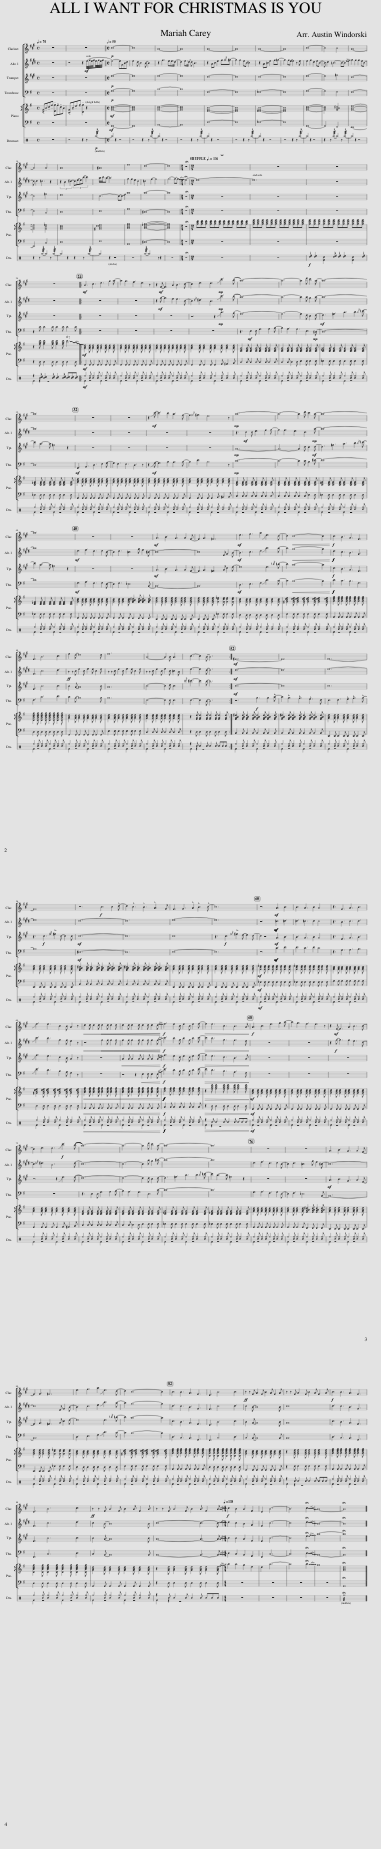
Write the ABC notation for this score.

X:1
%%score [ 1 { 2 } 3 4 ] [ { 5 | 6 } ] ( 7 8 )
L:1/8
Q:1/4=70
M:4/4
I:linebreak $
K:G
V:1 treble transpose=-2
V:2 treble transpose=-9
V:3 treble transpose=-2
V:4 bass
V:5 treble
V:6 bass
V:7 perc
K:none
V:8 perc
K:none
V:1
[K:A] z8 | z8 ||[M:2/2]!p![Q:1/2=50] c8- | c8 | A8- | %5
 A8 | A8- | A8 | A8- | A8 | %10
 c8- | c4 B4 | A8- |$ A4 A4 | A8 | %15
 ^A8 | f8 | d8- | d8 |[M:2/4] !fermata!z4 | %20
[M:12/8][Q:3/8=136] z12 | z12 | z12 |$ z12 |:!mf! A3 c3 e3 g2 a- | %25
 a2 g3 f3 e3 z | z2!mf! F- F3 A2 B3 c- | c2 e3 d3!mp! !slide!c'3 ((b | a12-)) | a6- a2 d' c'2 a- | %30
 a12- |$ a12 | z12 | z12 | z2!mf! !slide!c'- c'3 b2 a3 f- | %35
 f2{/=g} ^g3 e6 z |!mp! a12- | a6- a2 d' c'2 a- | a12- |$ a12 | %40
 z12 | z12 |!mf! A3 B3 G3 A2 F- | F2 G3 =F7 |!mf! e3 f3 a2 !slide!e3 d- | %45
 d2!<(! c8- c2!<)! |!f! c3 B3 A3 F3 |$ E3 B6 c3 | f2 e- e8 e | f12 | %50
 A6- A2 B A3 | c3- c2 B- B6 :|!mf! ^E12- | E12 | F12- |$ %55
 F12 | z6!f! c3 c2 !^!d- | d2 !^!c3 !^!B3 !^!A3 G | F3 G3 !^!A2 !^!B3 !^!c- | c12 | %60
 z6!mf! A3 B3 | B3 A3 B2 A4 | z3 F3 A3 B3 |$ !slide!f3 e3 c2 B A2 z |!<(! d2 d d2 d!<(! d2 d d2 d | %65
 d2 d d2 d d2 d d2 !~(!d!<)!!<)! |!f! !~)!f3 e2 c e2 c e2 f- |!>(! f2 e3 c3 B3 A!>)! |!f! A3 c3 e3 g2 a- | a2 g3 f3 e3 z | %70
 z2!mf! F- F3 A2 B3 c- |$ c2 e3 d3!f! !slide!c'3 ((((b | a12-)))) | a6- a2 d' c'2 a- | a12- | %75
 a12 | z12 | z12 | A3 B3 G3 A2 F- |$ F2 G3 =F7 | %80
 e3 f3 a2 !slide!e3 d- | d2 c8- c2 | c3 B3 A3 F3 | E3 B6 c3 |!ff! z z F A2 F B2 A F2 A | %85
 z z F A2 F B2 A F2 A |!f! c3 B3 A3 F3 |$ E3 B6 c3 |!ff! z z F A2 F B2 A F2 A | z z F A2 F B2 A F2 !~(!A | %90
[M:4/4][Q:1/4=138]!f! !~)!c2 B2 A2 F2 | E2 B6- | B6 !~(!!fermata!c2 | !~)!A8- | !fermata!A8 |] %95
V:2
[K:E] z8 | z4 z2!mf! (e/4f/4e/4f/4e/4f/4e/4f/4 ||[M:2/2] e4-) eGBd | e2 d c2 B- B2 | z2 f3 ee>d- | %5
 d2 e>d- d B3 | z2 Ac e2 f{/=g}^g- | g2 f2 ec- c2 | z2 A=c e2 f=g- | g2 fe- e2 z e | %10
 e2 f2 d2 ec- | c d2 =c3- c-!~(!c | !~)!g2 f2 f2 ec- |$ c d2 =c3 z2 | (3z2 B2 ^c2- (3:2:5ce-eb- b2 | %15
 a/b/a- a6 | g2 f2 e2 c2 | =c2 f2- f4 | g6- g-!~(!g |[M:2/4] !~)!!fermata!e4- | %20
[M:12/8] e12- | e12 | z12 |$ z12 |: z12 | %25
 z12 | z2!mf! g- g3 f2 e3 c- | c2{/=d} ^d3 B3!mp! !slide!c'3 ((b | a12-)) | a6- a2 a g2 a- | %30
 a12- |$ a12 | z12 | z12 | z12 | %35
 z12 | z3!mf! c2 c e3 f2 g- | g2 f3 e3 c3!mp! a- | a12- |$ a12 | %40
!mf! e3 f3 d3 e2 c- | c2 d3 =c3 g f2 ^c- | c12- | c8 E G2 B- |!mf! B3 c3 e2 !slide!b3 a- | %45
 a2!<(! g8- g2!<)! |!f!!f! d3 c3 B3 G3 |$ F3 c6 d3 |!ff! z z c e2 c f2 e c2 e | z z c e2 c f2 e c2 e | %50
 z z c e2 c f2 c =c2 B | e3- e2 d- d6 :|!mf! d12- | d12 | e12- |$ %55
 e12 | d12- | d12 | e12- | e12 | %60
 z6!mf!!mf! =c3 =d3 | =d3 =c3 d2 c4 | z3 B3 c3 d3 |$ !slide!c'3 b3 g2 f e2 z |!<(! z6!<(! f2 f f2 f | %65
 f2 f f2 f f2 f f2 !~(!f!<)!!<)! |!f! !~)!c'3 b2 g b2 g b2 c'- |!>(! c'2 b3 g3 f3 e!>)! | z12 | z12 | %70
 z2!f! g- g3 f2 e3 c- |$ c2{/=d} ^d3 B6 (d | c12-) | c6- c2 a g2 ^b- | b12- | %75
 b12 | e3 f3 d3 e2 c- | c2 d3 =c3 g f2 ^c- | c12- |$ c8 E G2 B- | %80
 B3 c3 e2 !slide!b3 a- | a2 g8- g2 | d3 c3 B3 G3 | F3 c6 d3 | c2 B- B8 B | %85
 c12 | d3 c3 B3 G3 |$ F3 c6 d3 | c2 B- B8 B | c8- c3- !~(!c | %90
[M:4/4] !~)!d2 c2 B2 G2 | F2 c6- | c6 !~(!!fermata!d2 | !~)!B8- | !fermata!B8 |] %95
V:3
[K:A] z8 | z8 ||[M:2/2]!p! e8- | e8 | e8- | %5
 e8 | d8- | d8 | d8- | d8 | %10
 e8- | e4 =f4 | c8- |$ c4 =f4 | e8 | %15
 c6- c-!~(!c | !~)!a8 | a8- | a8 |[M:2/4] !fermata!z4 | %20
[M:12/8] z12 | z12 | z12 |$ z12 |: z12 | %25
 z12 | z12 | z6 z2!mp! !slide!a3 (g | f12-) | f6- f2 d c2 d- | %30
!mf! d3 =f3 a3 b2{/b} =c'- |$ c'2 a3- a =f4 z2 | z12 | z12 | z12 | %35
 z12 |!mp! A12- | A6- A2 d c2!mf! d- | d3 =f3 a3 b2{/b} =c'- |$ c'2 a3- a =f4 z2 | %40
 z12 | z12 |!mf! A3 B3 G3 A2 F- | F2 G3 =F3 A c2 e- | e8 e3{/_b} =b- | %45
 b2 a8- a2 |!f! c3 B3 A3 F3 |$ E3 B6 c3 | B2 A- A8 B | A12 | %50
 c6- c2 d c3 |{/=c'} ^c'3- c'2 b- b6 :|!mf! c12- | c12 | c12 |$ %55
 z3!f! c3{/=f} !>!^f2 c- c2 c |!mf! c12- | c12 | c12 | z3!f! c3{/=f} !>!^f2 e- e2 d- | %60
 d2 z4!mf! A3 B3 | B3 A3 B2 A4 | z3 F3 A3 B3 |$ !slide!f3 e3 c2 B A2 z | z12 | %65
!<(! A2 A A2 A A2 A A2 !~(!A!<)! |!f! !~)!f3 e2 c e2 c e2 f- |!>(! f2 e3 c3 B3 A!>)! | z12 | z12 | %70
 z12 |$ z6 z2 !slide!e3 ((e | d12-)) | d6- d2 d c2 d- | d3 =f3 a3 b2{/b} =c'- | %75
 c'2 a3- a =f4 z2 | z12 | z12 |!mf! A3 B3 G3 A2 F- |$ F2 G3 =F3 A c2 e- | %80
 e8 e3{/_b} =b- | b2 a8- a2 | c3 B3 A3 F3 | E3 B6 c3 | B2 A- A8 B | %85
 A12 | c3 B3 A3 F3 |$ E3 B6 c3 | B2 A- A8 B | A8- A3- !~(!A | %90
[M:4/4] !~)!c2 B2 A2 F2 | E2 B6- | B6 !~(!!fermata!e2 | !~)!a8- | !fermata!a8 |] %95
V:4
 z8 | z8 ||[M:2/2]!p! G,8- | G,8 | B,8- | %5
 B,8 | E,8- | E,8 | _E,8- | E,8 | %10
 G,8- | G,4 F,4 | E,8- |$ E,4 C,4 | D,8 | %15
 E,8 | A,8 | ^D,8- | D,8 |[M:2/4] !fermata!z4 | %20
[M:12/8] z12 | z12 | z12 |$ z2 D D2 D D2 D D2 D |: z12 | %25
 z12 | z12 | z12 | z3!mf! E,2 E, G,3 A,2 B,- | B,2 A,3 G,3 E,3!mp! ^D,- | %30
 D,12- |$ D,12 |!mf! G,,3 B,,3 D,3 F,2 G,- | G,2 F,3 E,3 D,3 z | z2!mf! !slide!G,- G,3 B,2 A,3 B,- | %35
 B,2 D3 B,6 z |!mp! C12- | C6- C2 C B,2 ^D- | D12- |$ D12 | %40
!mf! G,3 A,3 F,3 G,2 E,- | E,2 F,3 _E,6 B,,- | B,,12- | B,,12 |!mf! D,3 E,3 G,2 !slide!D3 C- | %45
 C2!<(! B,8- B,2!<)! |!f!!f! D3 C3 B,3 G,3 |$ F,3 C6 D3 | C2 B,- B,8 B, | B,12 | %50
 E,6- E,2 E, E,3 | E,3- E,2 D,- D,6 :| z6!f! B,3 B,2 !^!C- | C2 !^!B,3 !^!A,3 !^!G,3 F, | E,3 F,3 !^!G,2 !^!A,3 !^!B,- |$ %55
 B,12 |!mf! ^D,12- | D,12 | E,12- | E,12 | %60
 z6!mf!!mf! C3 D3 | D3 C3 D2 C4 | z3 G,3 A,3 B,3 |$ !slide!E3 D3 B,2 A, G,2 z | z12 | %65
 z4 z2!<(! E,2 E, E,2 !~(!E,!<)! |!f! !~)!E3 D2 B, D2 B, D2 E- |!>(! E2 D3 B,3 A,3 G,!>)! | z12 | z12 | %70
 z12 |$ z12 | z3 E,2 E, G,3 A,2 B,- | B,2 A,3 G,3 E,3 C- | C12- | %75
 C12 | G,3 A,3 F,3 G,2 E,- | E,2 F,3 _E,6 B,,- | B,,12- |$ B,,12 | %80
 D,3 E,3 G,2 !slide!D3 C- | C2 B,8- B,2 | D,3 C,3 B,,3 G,,3 | F,,3 C,6 D,3 | C,2 B,,- B,,8 B,, | %85
 B,,12 | D,3 C,3 B,,3 G,,3 |$ F,,3 C,6 D,3 | C,2 B,,- B,,8 B,, | B,,8- B,,3- !~(!B,, | %90
[M:4/4] !~)!D,2 C,2 B,,2 G,,2 | F,,2 C,6- | C,6 !~(!!fermata!D,2 | !~)!B,,8- | !fermata!B,,8 |] %95
V:5
 !tenuto![DG]!tenuto!B!tenuto!d!tenuto!f !tenuto![Eg]!tenuto!f!tenuto!d!tenuto!B | !tenuto![CG]!tenuto!c!tenuto!e!tenuto!g !tenuto![Dg]2 z2 ||[M:2/2]!mf! [GBd]8- | [GBd]8 | [GBd]8- | %5
 [GBd]8 | [EGc]8- | [EGc]8 | [_EGc]8- | [EGc]8 | %10
 [GBd]8- | [GBd]4 [FAB^d]4 | [GBe]8- |$ [GBe]4 [Gc_e]4 | [GBd]8 | %15
 [^GBde]8 | [Aceg]8 | [Ac_eg]8- | [Aceg]8 |[M:2/4] !fermata!z4 | %20
[M:12/8] [gbd'][gbd'][gbd'] [gbd'][gbd'][gbd'] [gbd'][gbd'][gbd'] [gbd'][gbd'][gbd'] | [gbe'][gbe'][gbe'] [gbe'][gbe'][gbe'] [gbe'][gbe'][gbe'] [gbe'][gbe'][gbe'] | [gc'e'][gc'e'][gc'e'] [gc'e'][gc'e'][gc'e'] [gc'e'][gc'e'][gc'e'] [gc'e'][gc'e'][gc'e'] |$ z2 [fad'] [fad']2 [fad'] [fad']2 [fad']!8va(! !~(!d''3!8va)! |:!mf! !~)![GBd]2 [GBd] [GBd]2 [GBd] [GBd]2 [GBd] [GBd]2 [GBd] | %25
 [GBd]2 [GBd] [GBd]2 [GBd] [GBd]2 [GBd] [GBd]2 [GBd] | [GBd]2 [GBd] [GBd]2 [GBd] [GBd]2 [GBd] [GBd]2 [GBd] | [GBd]2 [GBd] [GBd]2 [GBd] [GBd]2 [GBd] [GBd]2 [GBd] | [CEG]2 [CEG] [CEG]2 [CEG] [CEG]2 [CEG] [CEG]2 [CEG] | [CEG]2 [CEG] [CEG]2 [CEG] [CEG]2 [CEG] [CEG]2 [CEG] | %30
 [C_EG]2 [CEG] [CEG]2 [CEG] [CEG]2 [CEG] [CEG]2 [CEG] |$ [C_EG]2 [CEG] [CEG]2 [CEG] [CEG]2 [CEG] [CEG]2 [CEG] | [GBd]2 [GBd] [GBd]2 [GBd] [GBd]2 [GBd] [GBd]2 [GBd] | [GBd]2 [GBd] [GBd]2 [GBd] [GBd]2 [GBd] [GBd]2 [GBd] | [GBd]2 [GBd] [GBd]2 [GBd] [GBd]2 [GBd] [GBd]2 [GBd] | %35
 [GBd]2 [GBd] [GBd]2 [GBd] [GBd]2 [GBd] [GBd]2 [GBd] | [CEG]2 [CEG] [CEG]2 [CEG] [CEG]2 [CEG] [CEG]2 [CEG] | [CEG]2 [CEG] [CEG]2 [CEG] [CEG]2 [CEG] [CEG]2 [CEG] | [C_EG]2 [CEG] [CEG]2 [CEG] [CEG]2 [CEG] [CEG]2 [CEG] |$ [C_EG]2 [CEG] [CEG]2 [CEG] [CEG]2 [CEG] [CEG]2 [CEG] | %40
 [GBd]2 [GBd] [GBd]2 [GBd] [GBd]2 [GBd] [GBd]2 [GBd] | [GBd]2 [GBd] [GBd]2 [GBd] [FAB^d]2 [FABd] [FABd]2 [FABd] | [GBe]2 [GBe] [GBe]2 [GBe] [GBe]2 [GBe] [GBe]2 [GBe] | [GBe]2 [GBe] [GBe]2 [GBe] [Gc_e]2 [Gce] [Gce]2 [Gce] | [GBd]2 [GBd] [GBd]2 [GBd] [GBd]2 [GBd] [GBd]2 [GBd] | %45
 [^GBde]2 [GBde] [GBde]2 [GBde] [GBde]2 [GBde] [GBde]2 [GBde] | [Aceg]2 [Aceg] [Aceg]2 [Aceg] [Aceg]2 [Aceg] [Aceg]2 [Aceg] |$ [DAceg]2 [DAceg] [DAceg]2 [DAceg] [DAceg]2 [DAceg] [DAceg]2 [DAceg] | [GBd]2 [GBd] [GBd]2 [GBd] [GBd]2 [GBd] [GBd]2 [GBd] | [GBe]2 [GBe] [GBe]2 [GBe] [GBe]2 [GBe] [GBe]2 [GBe] | %50
 [Gce]2 [Gce] [Gce]2 [Gce] [Gce]2 [Gce] [Gce]2 [Gce] | z2 [FAd] [FAd]2 [FAd] [FAd]2 [FAd] [FAd]2 [FAd] :| [FAB^d]2 [FABd] [FABd]2 [FABd] [FABd]2 [FABd] [FABd]2 [FABd] | [FAB^d]2 [FABd] [FABd]2 [FABd] [FABd]2 [FABd] [FABd]2 [FABd] | [GBe]2 [GBe] [GBe]2 [GBe] [GBe]2 [GBe] [GBe]2 [GBe] |$ %55
 [GBe]2 [GBe] [GBe]2 [GBe] [GBe]2 [GBe] [GBe]2 [GBe] | [FAB^d]2 [FABd] [FABd]2 [FABd] [FABd]2 [FABd] [FABd]2 [FABd] | [FAB^d]2 [FABd] [FABd]2 [FABd] [FABd]2 [FABd] [FABd]2 [FABd] | [GBe]2 [GBe] [GBe]2 [GBe] [GBe]2 [GBe] [GBe]2 [GBe] | [GBe]2 [GBe] [GBe]2 [GBe] [GBe]2 [GBe] [GBe]2 [GBe] | %60
!mf! [Gc_e]2 [Gce] [Gce]2 [Gce] [Gce]2 [Gce] [Gce]2 [Gce] | [Gc_e]2 [Gce] [Gce]2 [Gce] [Gce]2 [Gce] [Gce]2 [Gce] | [GBd]2 [GBd] [GBd]2 [GBd] [GBd]2 [GBd] [GBd]2 [GBd] |$ [^GBde]2 [GBde] [GBde]2 [GBde] [GBde]2 [GBde] [GBde]2 [GBde] |!<(! [Aceg]2 [Aceg] [Aceg]2 [Aceg] [Aceg]2 [Aceg] [Aceg]2 [Aceg] | %65
 [Aceg]2 [Aceg] [Aceg]2 [Aceg] [Aceg]2 [Aceg] [Aceg]2 [Aceg]!<)! |!f!!f!!f! [ceg]2 [ceg] [ceg]2 [ceg] [ceg]2 [ceg] [ceg]2 [ceg] |!>(! z2 [fad'] [fad']2 [fad'] [fad']2 [fad'] [fad']2 [fad']!>)! |!mf! [GBd]2 [GBd] [GBd]2 [GBd] [GBd]2 [GBd] [GBd]2 [GBd] | [GBd]2 [GBd] [GBd]2 [GBd] [GBd]2 [GBd] [GBd]2 [GBd] | %70
 [GBd]2 [GBd] [GBd]2 [GBd] [GBd]2 [GBd] [GBd]2 [GBd] |$ [GBd]2 [GBd] [GBd]2 [GBd] [GBd]2 [GBd] [GBd]2 [GBd] | [CEG]2 [CEG] [CEG]2 [CEG] [CEG]2 [CEG] [CEG]2 [CEG] | [CEG]2 [CEG] [CEG]2 [CEG] [CEG]2 [CEG] [CEG]2 [CEG] | [C_EG]2 [CEG] [CEG]2 [CEG] [CEG]2 [CEG] [CEG]2 [CEG] | %75
 [C_EG]2 [CEG] [CEG]2 [CEG] [CEG]2 [CEG] [CEG]2 [CEG] | [GBd]2 [GBd] [GBd]2 [GBd] [GBd]2 [GBd] [GBd]2 [GBd] | [GBd]2 [GBd] [GBd]2 [GBd] [FAB^d]2 [FABd] [FABd]2 [FABd] | [GBe]2 [GBe] [GBe]2 [GBe] [GBe]2 [GBe] [GBe]2 [GBe] |$ [GBe]2 [GBe] [GBe]2 [GBe] [Gc_e]2 [Gce] [Gce]2 [Gce] | %80
 [GBd]2 [GBd] [GBd]2 [GBd] [GBd]2 [GBd] [GBd]2 [GBd] | [^GBde]2 [GBde] [GBde]2 [GBde] [GBde]2 [GBde] [GBde]2 [GBde] | [Aceg]2 [Aceg] [Aceg]2 [Aceg] [Aceg]2 [Aceg] [Aceg]2 [Aceg] | [DAceg]2 [DAceg] [DAceg]2 [DAceg] [DAceg]2 [DAceg] [DAceg]2 [DAceg] | [GBd]2 [GBd] [GBd]2 [GBd] [GBd]2 [GBd] [GBd]2 [GBd] | %85
 z2 [GBe] [GBe]2 [GBe] [GBe]2 [GBe] [GBe]2 [GBe] | [Aceg]2 [Aceg] [Aceg]2 [Aceg] [Aceg]2 [Aceg] [Aceg]2 [Aceg] |$ [DAceg]2 [DAceg] [DAceg]2 [DAceg] [DAceg]2 [DAceg] [DAceg]2 [DAceg] | [GBd]2 [GBd] [GBd]2 [GBd] [GBd]2 [GBd] [GBd]2 [GBd] | z2 [GBe] [GBe]2 [GBe] [GBe]2 [GBe] [GBe]2 !~(![GBe] | %90
[M:4/4] !~)!b2 a2 g2 e2 | d2 a6- | a6 !~(!!fermata!b2 | !~)!g8 | !fermata![GBd]8 |] %95
V:6
 z8 | z8 ||[M:2/2]!mf! G,,8- | G,,8 | B,,8- | %5
 B,,8 | E,8- | E,8 | _E,8- | E,8 | %10
 G,,8- | G,,4 F,,4 | E,,8- |$ E,,4 C,4 | D,8 | %15
 E,8 | A,,8 | ^D,8- | D,8 |[M:2/4] z4 | %20
[M:12/8] z12 | z12 | z12 |$ z2 D, D,2 D, D,2 D, D,2 D, |:!mf! G,,2 G,, G,,2 G,, G,,2 G,, G,,2 G,, | %25
 G,,2 G,, G,,2 G,, G,,2 G,, G,,2 G,, | G,,2 G,, G,,2 G,, G,,2 G,, G,,2 G,, | G,,2 G,, G,,2 G,, G,,2 A,, ^A,,2 B,, | C,2 C, C,2 C, C,2 C, C,2 C, | C,2 C, D,2 D, E,2 E, E,2 E, | %30
 _E,2 E, E,2 E, E,2 E, E,2 E, |$ _E,2 E, E,2 E, E,2 E, E,2 E, | G,,2 G,, G,,2 G,, G,,2 G,, G,,2 G,, | G,,2 G,, G,,2 G,, G,,2 G,, G,,2 G,, | G,,2 G,, G,,2 G,, G,,2 G,, G,,2 G,, | %35
 G,,2 G,, G,,2 G,, G,,2 A,, ^A,,2 B,, | C,2 C, C,2 C, C,2 C, C,2 C, | C,2 C, C,2 C, C,2 C, E,2 E, | _E,2 E, E,2 E, E,2 E, E,2 E, |$ _E,2 E, E,2 E, E,2 E, E,2 E, | %40
 G,,2 G,, G,,2 G,, G,,2 G,, G,,2 G,, | G,,2 G,, G,,2 G,, F,,2 F,, F,,2 F,, | E,,2 E,, E,,2 E,, E,,2 E,, E,,2 E,, | E,,2 E,, E,,2 E,, _E,2 E, E,2 E, | D,2 D, D,2 D, D,2 D, D,2 D, | %45
 E,2 E, E,2 E, E,2 E, E,2 E, | A,,2 A,, A,,2 A,, A,,2 A,, A,,2 A,, |$ D,2 D, D,2 D, D,2 D, D,2 D, | G,,2 G,, G,,2 G,, G,,2 G,, G,,2 G,, | E,2 E, E,2 E, E,2 E, E,2 E, | %50
 C,2 C, C,2 C, C,2 C, C,2 C, | z2 D, D,2 D, D,2 D, D,2 D, :| B,,2 B,, B,,2 B,, B,,2 B,, B,,2 B,, | B,,2 B,, B,,2 B,, B,,2 B,, B,,2 B,, | E,,2 E,, E,,2 E,, E,,2 E,, E,,2 E,, |$ %55
 E,,2 E,, E,,2 E,, E,,2 E,, E,,2 E,, | B,,2 B,, B,,2 B,, B,,2 B,, B,,2 B,, | B,,2 B,, B,,2 B,, B,,2 B,, B,,2 B,, | E,,2 E,, E,,2 E,, E,,2 E,, E,,2 E,, | E,,2 E,, E,,2 E,, E,,2 E,, E,,2 E,, | %60
!mf! _E,2 E, E,2 E, E,2 E, E,2 E, | _E,2 E, E,2 E, E,2 E, E,2 E, | G,2 G, G,2 G, G,2 G, G,2 G, |$ E,2 E, E,2 E, E,2 E, E,2 E, |!<(! A,,2 A,, A,,2 A,, A,,2 A,, A,,2 A,, | %65
 A,,2 A,, A,,2 A,, A,,2 A,, A,,2 A,,!<)! |!f! C,2 C, C,2 C, C,2 C, C,2 C, |!>(! z2 D, D,2 D, D,2 D, D,2 D,!>)! |!mf! G,,2 G,, G,,2 G,, G,,2 G,, G,,2 G,, | G,,2 G,, G,,2 G,, G,,2 G,, G,,2 G,, | %70
 G,,2 G,, G,,2 G,, G,,2 G,, G,,2 G,, |$ G,,2 G,, G,,2 G,, G,,2 A,, ^A,,2 B,, | C,2 C, C,2 C, C,2 C, C,2 C, | C,2 C, D,2 D, E,2 E, E,2 E, | _E,2 E, E,2 E, E,2 E, E,2 E, | %75
 _E,2 E, E,2 E, E,2 E, E,2 E, | G,,2 G,, G,,2 G,, G,,2 G,, G,,2 G,, | G,,2 G,, G,,2 G,, F,,2 F,, F,,2 F,, | E,,2 E,, E,,2 E,, E,,2 E,, E,,2 E,, |$ E,,2 E,, E,,2 E,, _E,2 E, E,2 E, | %80
 D,2 D, D,2 D, D,2 D, D,2 D, | E,2 E, E,2 E, E,2 E, E,2 E, | A,,2 A,, A,,2 A,, A,,2 A,, A,,2 A,, | D,2 D, D,2 D, D,2 D, D,2 D, | G,,2 G,, G,,2 G,, G,,2 G,, G,,2 G,, | %85
 z2 E, E,2 E, E,2 E, E,2 E, | A,,2 A,, A,,2 A,, A,,2 A,, A,,2 A,, |$ D,2 D, D,2 D, D,2 D, D,2 D, | G,,2 G,, G,,2 G,, G,,2 G,, G,,2 G,, | z2 E, E,2 E, E,2 E, E,2 E, | %90
[M:4/4] z8 | z8 | z8 | z8 | !fermata!G,,8 |] %95
V:7
[K:C] z8 | z4 z2 z!p! !///!^a- ||[M:2/2] ^a2 z2 z4 | z4 z2 z !///!^a- | ^a2 z2 z4 | %5
 z4 z2 z !///!^a- | ^a2 z2 z4 | z4 z2 z !///!^a- | ^a2 z2 z4 | z4 z2 z !///!^a- | %10
 ^a2 z2 z4 | z2 z !///!^a- ^a2 z !///!^a- | ^a2 z2 z4 |$ z2 z !///!^a- ^a2 z !///!^a- | ^a2 z2 z2 z !///!^a- | %15
 ^a2 z2 z4 | z8 | !///!^a- ^a4 z z2 | z8 |[M:2/4] !fermata!z4 | %20
[M:12/8] z12 | z12 |!f! [de] [de]2 [Fc]2 [de] [de] [de]2 [Fc]2 [de] |$ z2 [cd] [cd]2 [cd] [cd]2 [cd] [cd][cd][cd] |:!mf! ^f2 [c^f] [c^f]2 [c^f] ^f2 [c^f] [c^f]2 [c^f] | %25
 ^f2 [c^f] [c^f]2 [c^f] ^f2 [c^f] [c^f]2 [c^f] | ^f2 [c^f] [c^f]2 [c^f] ^f2 [c^f] [c^f]2 [c^f] | ^f2 [c^f] [c^f]2 [c^f] ^f2 [c^f] [c^f]2 [c^f] | ^f2 [c^f] [c^f]2 [c^f] ^f2 [c^f] [c^f]2 [c^f] | ^f2 [c^f] [c^f]2 [c^f] ^f2 [c^f] [c^f]2 [c^f] | %30
 ^f2 [c^f] [c^f]2 [c^f] ^f2 [c^f] [c^f]2 [c^f] |$ ^f2 [c^f] [c^f]2 [c^f] ^f2 [c^f] [c^f]2 [c^f] | ^f2 [c^f] [c^f]2 [c^f] ^f2 [c^f] [c^f]2 [c^f] | ^f2 [c^f] [c^f]2 [c^f] ^f2 [c^f] [c^f]2 [c^f] | ^f2 [c^f] [c^f]2 [c^f] ^f2 [c^f] [c^f]2 [c^f] | %35
 ^f2 [c^f] [c^f]2 [c^f] ^f2 [c^f] [c^f]2 [c^f] | ^f2 [c^f] [c^f]2 [c^f] ^f2 [c^f] [c^f]2 [c^f] | ^f2 [c^f] [c^f]2 [c^f] ^f2 [c^f] [c^f]2 [c^f] | ^f2 [c^f] [c^f]2 [c^f] ^f2 [c^f] [c^f]2 [c^f] |$ ^f2 [c^f] [c^f]2 [c^f] ^f2 [c^f] [c^f]2 [c^f] | %40
 ^f2 [c^f] [c^f]2 [c^f] ^f2 [c^f] [c^f]2 [c^f] | ^f2 [c^f] [c^f]2 [c^f] ^f2 [c^f] [c^f]2 [c^f] | ^f2 [c^f] [c^f]2 [c^f] ^f2 [c^f] [c^f]2 [c^f] | ^f2 [c^f] [c^f]2 [c^f] ^f2 [c^f] [c^f]2 [c^f] | ^f2 [c^f] [c^f]2 [c^f] ^f2 [c^f] [c^f]2 [c^f] | %45
 ^f2 [c^f] [c^f]2 [c^f] ^f2 [c^f] [c^f]2 [c^f] | ^f2 [c^f] [c^f]2 [c^f] ^f2 [c^f] [c^f]2 [c^f] |$ ^f2 [c^f] [c^f]2 [c^f] ^f2 [c^f] [c^f]2 [c^f] | ^f2 [c^f] [c^f]2 [c^f] ^f2 [c^f] [c^f]2 [c^f] | ^f2 [c^f] [c^f]2 [c^f] ^f2 [c^f] [c^f]2 [c^f] | %50
 ^f2 [c^f] [c^f]2 [c^f] ^f2 [c^f] [c^f]2 [c^f] | z2 c c2 c c2 c ccc :| ^f2 [c^f] [c^f]2 [c^f] ^f2 [c^f] [c^f]2 [c^f] | ^f2 [c^f] [c^f]2 [c^f] ^f2 [c^f] [c^f]2 [c^f] | ^f2 [c^f] [c^f]2 [c^f] ^f2 [c^f] [c^f]2 [c^f] |$ %55
 ^f2 [c^f] [c^f]2 [c^f] ^f2 [c^f] [c^f]2 [c^f] | ^f2 [c^f] [c^f]2 [c^f] ^f2 [c^f] [c^f]2 [c^f] | ^f2 [c^f] [c^f]2 [c^f] ^f2 [c^f] [c^f]2 [c^f] | ^f2 [c^f] [c^f]2 [c^f] ^f2 [c^f] [c^f]2 [c^f] | ^f2 [c^f] [c^f]2 [c^f] ^f2 [c^f] [c^f]2 [c^f] | %60
!mf! ^f2 [c^f] [c^f]2 [c^f] ^f2 [c^f] [c^f]2 [c^f] | ^f2 [c^f] [c^f]2 [c^f] ^f2 [c^f] [c^f]2 [c^f] | ^f2 [c^f] [c^f]2 [c^f] ^f2 [c^f] [c^f]2 [c^f] |$ ^f2 [c^f] [c^f]2 [c^f] ^f2 [c^f] [c^f]2 [c^f] |!<(! ^f2 [c^f] [c^f]2 [c^f] ^f2 [c^f] [c^f]2 [c^f] | %65
 ^f2 [c^f] [c^f]2 [c^f] ^f2 [c^f] [c^f]2 [c^f]!<)! |!f!!f! ^f2 [c^f] [c^f]2 [c^f] ^f2 [c^f] [c^f]2 [c^f] |!>(! z2 c c2 c c2 c ccc!>)! |!mf! ^f2 [c^f] [c^f]2 [c^f] ^f2 [c^f] [c^f]2 [c^f] | ^f2 [c^f] [c^f]2 [c^f] ^f2 [c^f] [c^f]2 [c^f] | %70
 ^f2 [c^f] [c^f]2 [c^f] ^f2 [c^f] [c^f]2 [c^f] |$ ^f2 [c^f] [c^f]2 [c^f] ^f2 [c^f] [c^f]2 [c^f] | ^f2 [c^f] [c^f]2 [c^f] ^f2 [c^f] [c^f]2 [c^f] | ^f2 [c^f] [c^f]2 [c^f] ^f2 [c^f] [c^f]2 [c^f] | ^f2 [c^f] [c^f]2 [c^f] ^f2 [c^f] [c^f]2 [c^f] | %75
 ^f2 [c^f] [c^f]2 [c^f] ^f2 [c^f] [c^f]2 [c^f] | ^f2 [c^f] [c^f]2 [c^f] ^f2 [c^f] [c^f]2 [c^f] | ^f2 [c^f] [c^f]2 [c^f] ^f2 [c^f] [c^f]2 [c^f] | ^f2 [c^f] [c^f]2 [c^f] ^f2 [c^f] [c^f]2 [c^f] |$ ^f2 [c^f] [c^f]2 [c^f] ^f2 [c^f] [c^f]2 [c^f] | %80
 ^f2 [c^f] [c^f]2 [c^f] ^f2 [c^f] [c^f]2 [c^f] | ^f2 [c^f] [c^f]2 [c^f] ^f2 [c^f] [c^f]2 [c^f] | ^f2 [c^f] [c^f]2 [c^f] ^f2 [c^f] [c^f]2 [c^f] | ^f2 [c^f] [c^f]2 [c^f] ^f2 [c^f] [c^f]2 [c^f] | ^f2 [c^f] [c^f]2 [c^f] ^f2 [c^f] [c^f]2 [c^f] | %85
 z2 c c2 c c2 c ccc | ^f2 [c^f] [c^f]2 [c^f] ^f2 [c^f] [c^f]2 [c^f] |$ ^f2 [c^f] [c^f]2 [c^f] ^f2 [c^f] [c^f]2 [c^f] | ^f2 [c^f] [c^f]2 [c^f] ^f2 [c^f] [c^f]2 [c^f] | z2 c c2 c c2 c ccc | %90
[M:4/4] z8 | z8 | z8 | z8 | !///!!fermata!^f8 |] %95
V:8
[K:C] x8 | x8 ||[M:2/2] x8 | x8 | x8 | %5
 x8 | x8 | x8 | x8 | x8 | %10
 x8 | x8 | x8 |$ x8 | x8 | %15
 x8 | x8 | x8 | x8 |[M:2/4] x4 | %20
[M:12/8] x12 | x12 | x12 |$ F2 z2 z8 |: F2 z4 F2 z4 | %25
 F2 z4 F2 z4 | F2 z4 F2 z4 | F2 z4 F2 z4 | F2 z4 F2 z4 | F2 z4 F2 z4 | %30
 F2 z4 F2 z4 |$ F2 z4 F2 z4 | F2 z4 F2 z4 | F2 z4 F2 z4 | F2 z4 F2 z4 | %35
 F2 z4 F2 z4 | F2 z4 F2 z4 | F2 z4 F2 z4 | F2 z4 F2 z4 |$ F2 z4 F2 z4 | %40
 F2 z4 F2 z4 | F2 z4 F2 z4 | F2 z4 F2 z4 | F2 z4 F2 z4 | F2 z4 F2 z4 | %45
 F2 z4 F2 z4 | F2 z4 F2 z4 |$ F2 z4 F2 z4 | F2 z4 F2 z4 | F2 z4 F2 z4 | %50
 F2 z4 F2 z4 | F2 z2 z8 :| F2 z4 F2 z4 | F2 z4 F2 z4 | F2 z4 F2 z4 |$ %55
 F2 z4 F2 z4 | F2 z4 F2 z4 | F2 z4 F2 z4 | F2 z4 F2 z4 | F2 z4 F2 z4 | %60
 F2 z4 F2 z4 | F2 z4 F2 z4 | F2 z4 F2 z4 |$ F2 z4 F2 z4 | F2 z4 F2 z4 | %65
 F2 z4 F2 z4 | F2 z4 F2 z4 | F2 z2 z8 | F2 z4 F2 z4 | F2 z4 F2 z4 | %70
 F2 z4 F2 z4 |$ F2 z4 F2 z4 | F2 z4 F2 z4 | F2 z4 F2 z4 | F2 z4 F2 z4 | %75
 F2 z4 F2 z4 | F2 z4 F2 z4 | F2 z4 F2 z4 | F2 z4 F2 z4 |$ F2 z4 F2 z4 | %80
 F2 z4 F2 z4 | F2 z4 F2 z4 | F2 z4 F2 z4 | F2 z4 F2 z4 | F2 z4 F2 z4 | %85
 F2 z2 z8 | F2 z4 F2 z4 |$ F2 z4 F2 z4 | F2 z4 F2 z4 | F2 z2 z8 | %90
[M:4/4] x8 | x8 | x8 | x8 | x8 |] %95
